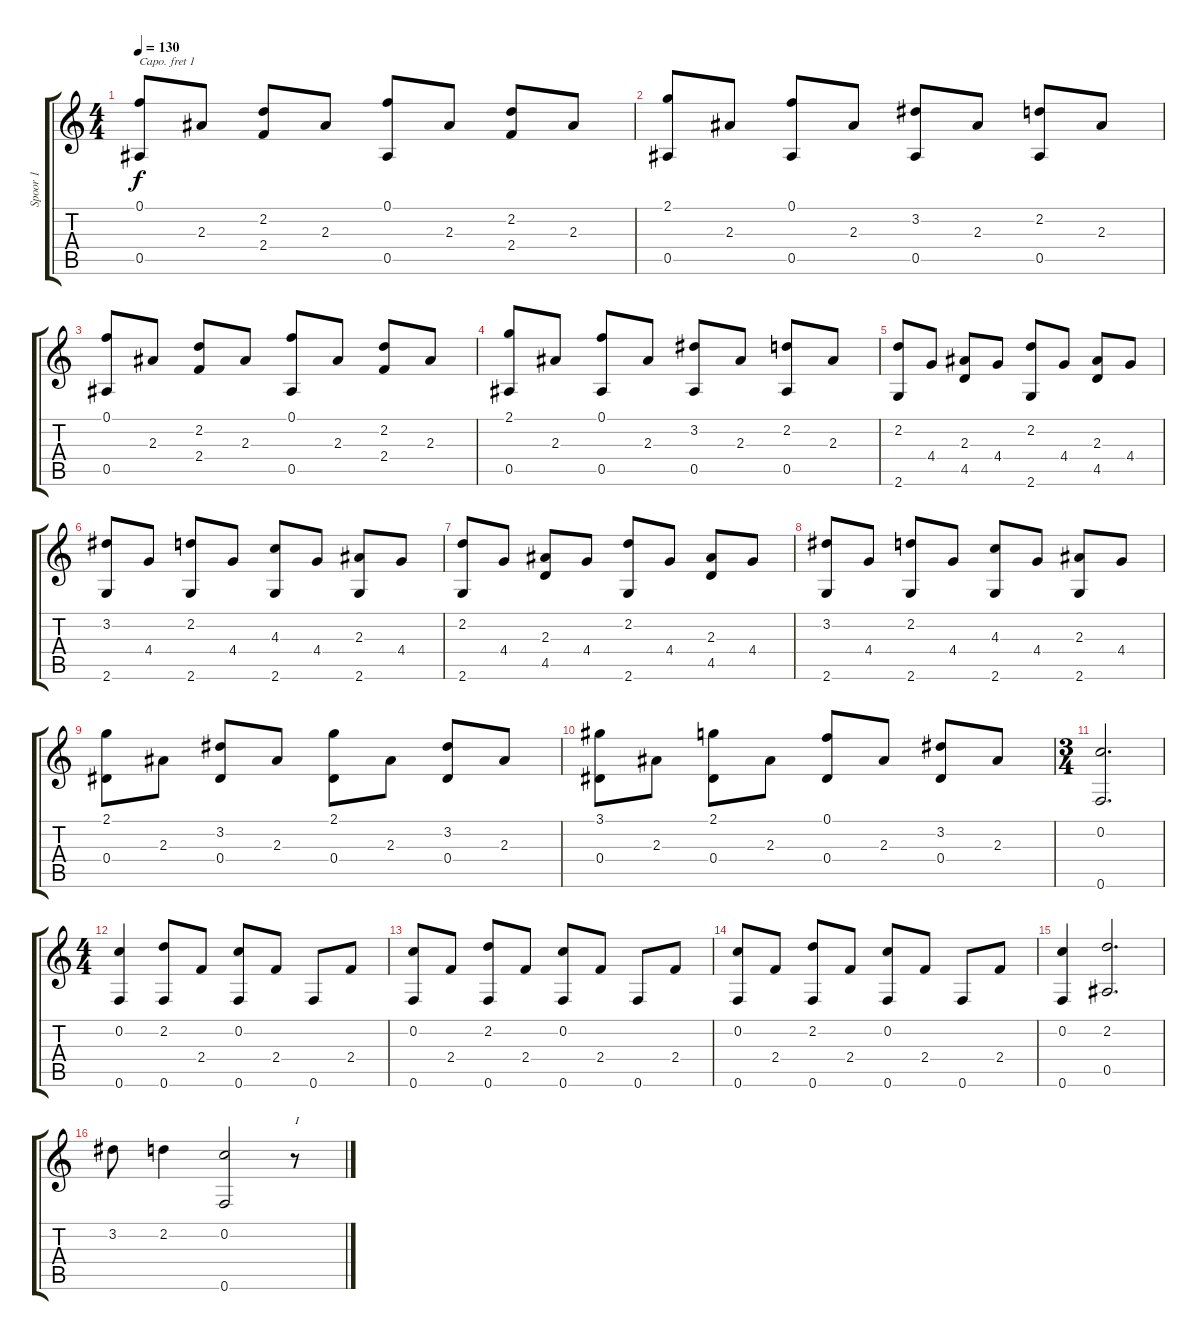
\track ("Spoor 1" "Spoor 1") {instrument acousticguitarnylon}
\staff {score tabs}
\capo 1
\tuning (E4 B3 G3 D3 A2 E2) {hide}
\ts (4 4)
\tempo 130
\clef g2
\ks c
(0.1 0.5).8{dy f} 2.3.8 (2.2 2.4).8 2.3.8 (0.1 0.5).8 2.3.8 (2.2 2.4).8 2.3.8 |
(2.1 0.5).8 2.3.8 (0.1 0.5).8 2.3.8 (3.2 0.5).8 2.3.8 (2.2 0.5).8 2.3.8 |
(0.1 0.5).8 2.3.8 (2.2 2.4).8 2.3.8 (0.1 0.5).8 2.3.8 (2.2 2.4).8 2.3.8 |
(2.1 0.5).8 2.3.8 (0.1 0.5).8 2.3.8 (3.2 0.5).8 2.3.8 (2.2 0.5).8 2.3.8 |
(2.2 2.6).8 4.4.8 (2.3 4.5).8 4.4.8 (2.2 2.6).8 4.4.8 (2.3 4.5).8 4.4.8 |
(3.2 2.6).8 4.4.8 (2.2 2.6).8 4.4.8 (4.3 2.6).8 4.4.8 (2.3 2.6).8 4.4.8 |
(2.2 2.6).8 4.4.8 (2.3 4.5).8 4.4.8 (2.2 2.6).8 4.4.8 (2.3 4.5).8 4.4.8 |
(3.2 2.6).8 4.4.8 (2.2 2.6).8 4.4.8 (4.3 2.6).8 4.4.8 (2.3 2.6).8 4.4.8 |
(2.1 0.4).8 2.3.8 (3.2 0.4).8 2.3.8 (2.1 0.4).8 2.3.8 (3.2 0.4).8 2.3.8 |
(3.1 0.4).8 2.3.8 (2.1 0.4).8 2.3.8 (0.1 0.4).8 2.3.8 (3.2 0.4).8 2.3.8 |
\ts (3 4)
(0.2 0.6).2{d} |
\ts (4 4)
(0.2 0.6).4 (2.2 0.6).8 2.4.8 (0.2 0.6).8 2.4.8 0.6.8 2.4.8 |
(0.2 0.6).8 2.4.8 (2.2 0.6).8 2.4.8 (0.2 0.6).8 2.4.8 0.6.8 2.4.8 |
(0.2 0.6).8 2.4.8 (2.2 0.6).8 2.4.8 (0.2 0.6).8 2.4.8 0.6.8 2.4.8 |
(0.2 0.6).4 (2.2 0.5).2{d} |
3.2.8 2.2.4 (0.2 0.6).2 r.8{txt "I"}
